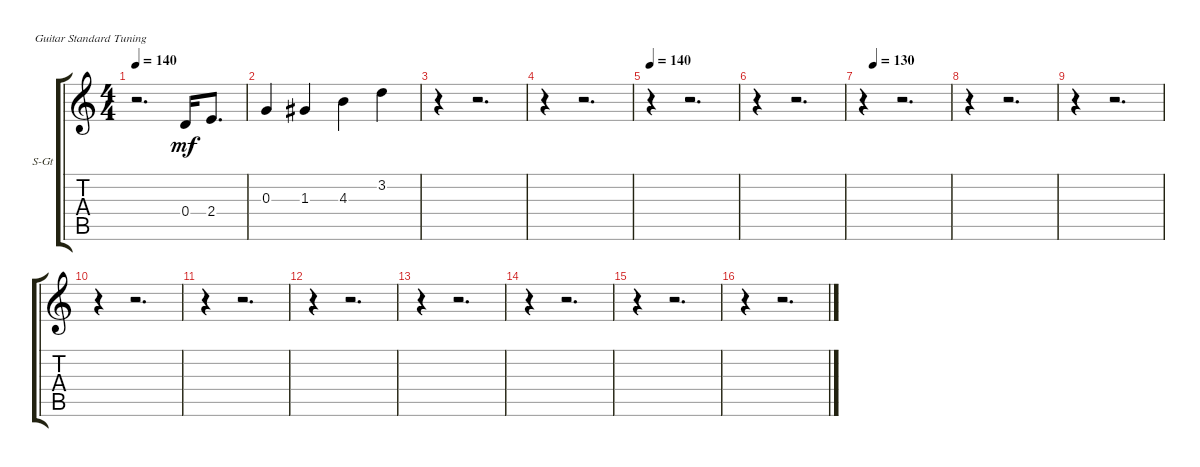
\bracketExtendMode groupsimilarinstruments
\firstSystemTrackNameOrientation horizontal
\otherSystemsTrackNameOrientation horizontal
\track ("Pizzicato Strings" "S-Gt") {instrument pizzicatostrings}
\staff {score tabs}
\tuning (E4 B3 G3 D3 A2 E2)
\displaytranspose 12
\ts (4 4)
\tempo 140
\clef g2
\ks c
r.2{d dy mf} 0.4.16 2.4.8{d} |
0.3.4 1.3.4 4.3.4 3.2.4 |
r.4 r.2{d} |
r.4 r.2{d} |
\tempo 140
r.4 r.2{d} |
r.4 r.2{d} |
\tempo (130 0.125)
r.4 r.2{d} |
r.4 r.2{d} |
r.4 r.2{d} |
r.4 r.2{d} |
r.4 r.2{d} |
r.4 r.2{d} |
r.4 r.2{d} |
r.4 r.2{d} |
r.4 r.2{d} |
r.4 r.2{d}
